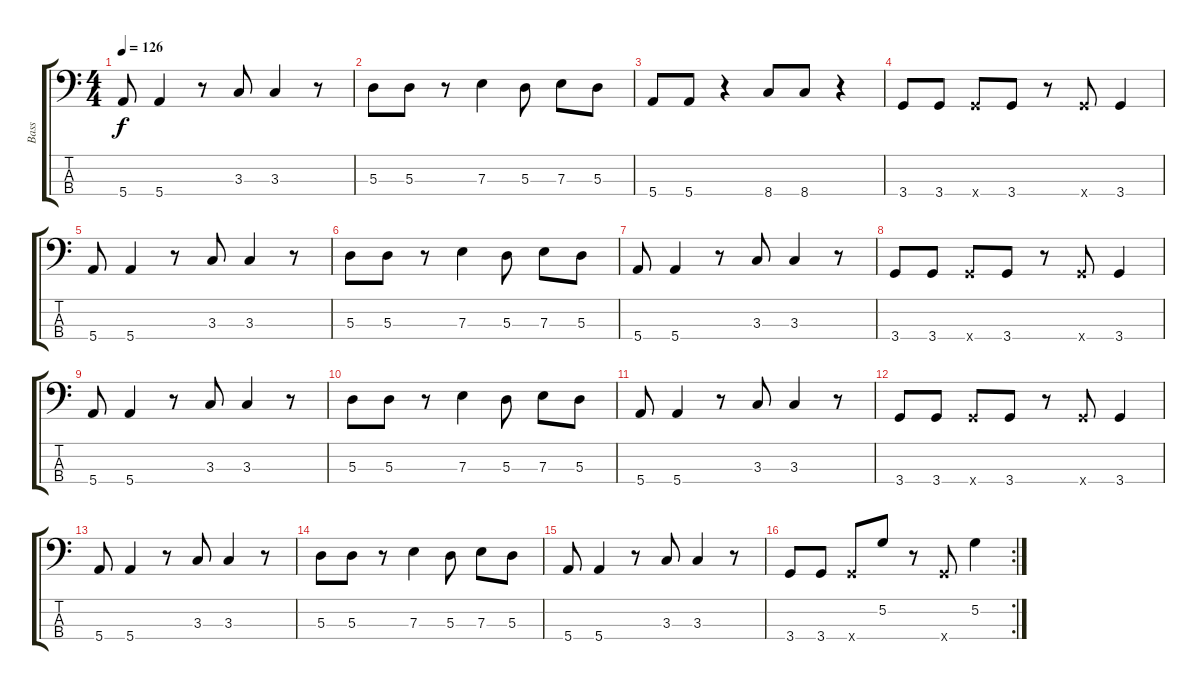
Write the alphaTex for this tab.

\track ("Bass" "Bass") {instrument electricbassfinger}
\staff {score tabs}
\tuning (G2 D2 A1 E1) {hide}
\ts (4 4)
\tempo 126
\clef f4
\ks c
5.4.8{dy f} 5.4.4 r.8 3.3.8 3.3.4 r.8 |
5.3.8 5.3.8 r.8 7.3.4 5.3.8 7.3.8 5.3.8 |
5.4.8 5.4.8 r.4 8.4.8 8.4.8 r.4 |
3.4.8 3.4.8 3.4{x}.8 3.4.8 r.8 3.4{x}.8 3.4.4 |
5.4.8 5.4.4 r.8 3.3.8 3.3.4 r.8 |
5.3.8 5.3.8 r.8 7.3.4 5.3.8 7.3.8 5.3.8 |
5.4.8 5.4.4 r.8 3.3.8 3.3.4 r.8 |
3.4.8 3.4.8 3.4{x}.8 3.4.8 r.8 3.4{x}.8 3.4.4 |
5.4.8 5.4.4 r.8 3.3.8 3.3.4 r.8 |
5.3.8 5.3.8 r.8 7.3.4 5.3.8 7.3.8 5.3.8 |
5.4.8 5.4.4 r.8 3.3.8 3.3.4 r.8 |
3.4.8 3.4.8 3.4{x}.8 3.4.8 r.8 3.4{x}.8 3.4.4 |
5.4.8 5.4.4 r.8 3.3.8 3.3.4 r.8 |
5.3.8 5.3.8 r.8 7.3.4 5.3.8 7.3.8 5.3.8 |
5.4.8 5.4.4 r.8 3.3.8 3.3.4 r.8 |
\rc 2
3.4.8 3.4.8 3.4{x}.8 5.2.8 r.8 3.4{x}.8 5.2.4
